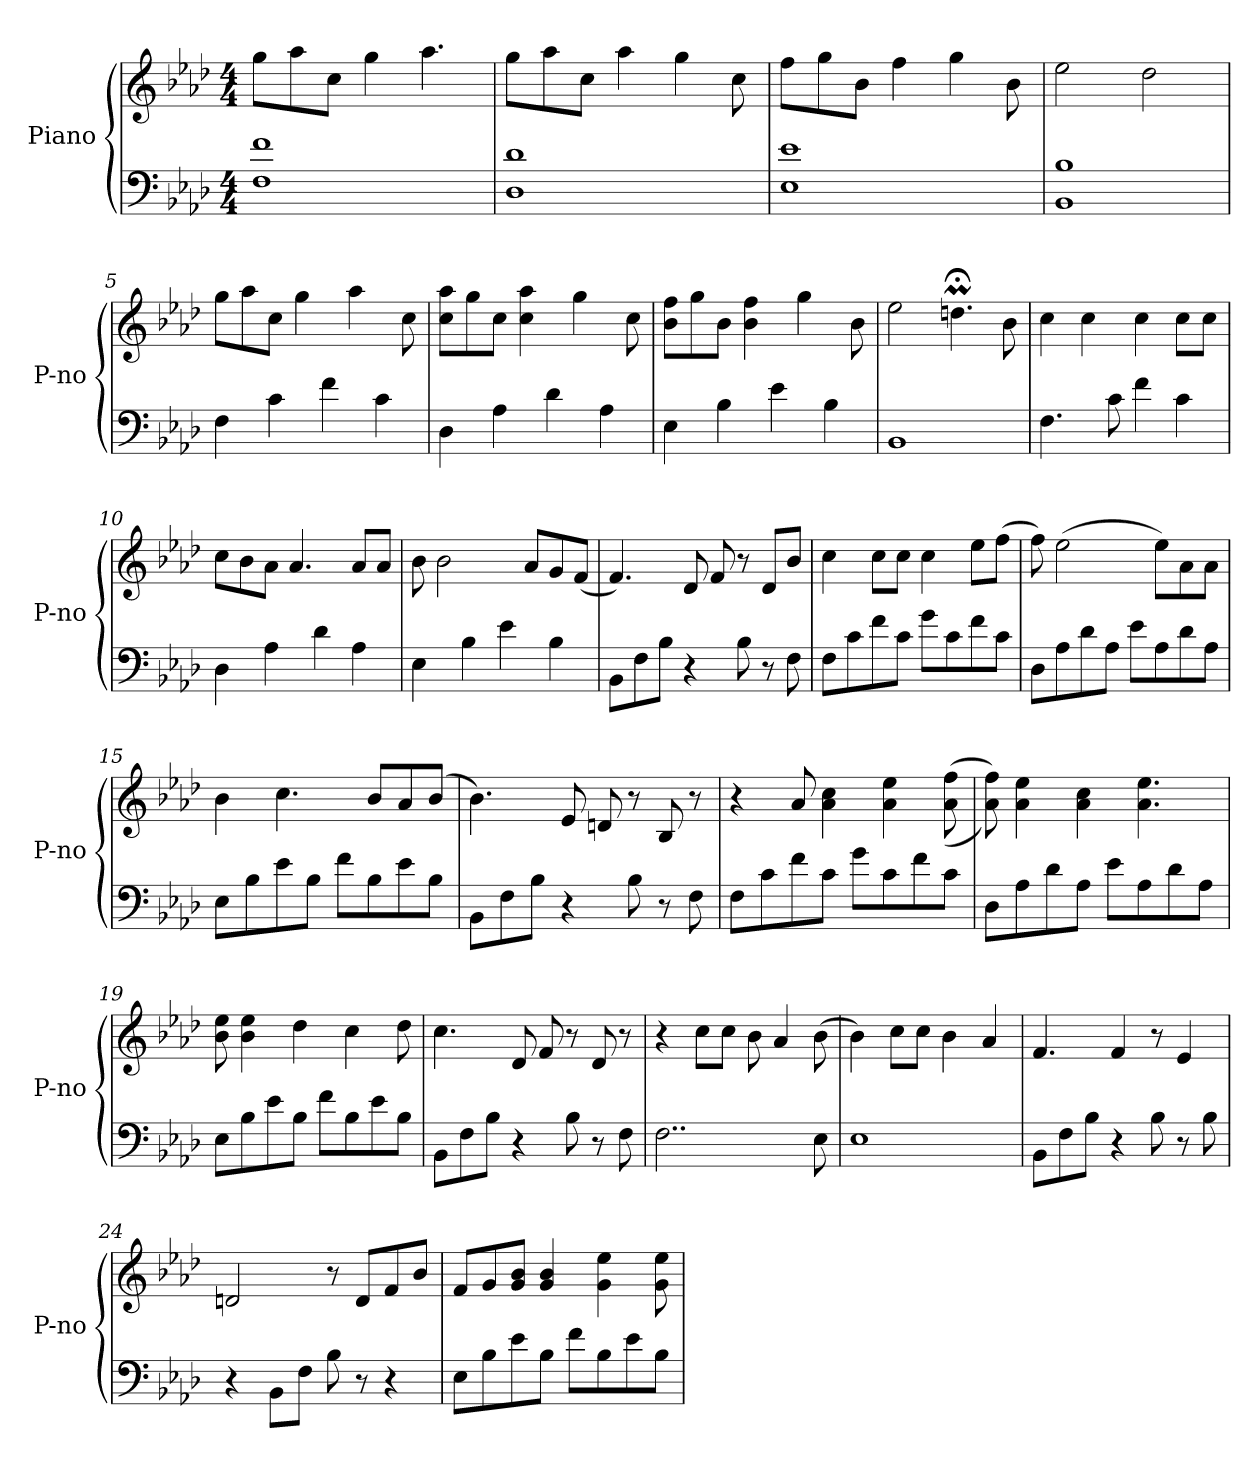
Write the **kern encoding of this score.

**kern	**kern
*part1	*part1
*staff2	*staff1
*I"Piano	*
*I'P-no	*
*clefF4	*clefG2
*k[b-e-a-d-]	*k[b-e-a-d-]
*M4/4	*M4/4
=1	=1
1F 1f	8gg\L
.	8aa-\
.	8cc\J
.	4gg\
.	4.aa-\
=2	=2
1D- 1d-	8gg\L
.	8aa-\
.	8cc\J
.	4aa-\
.	4gg\
.	8cc\
=3	=3
1E- 1e-	8ff\L
.	8gg\
.	8b-\J
.	4ff\
.	4gg\
.	8b-\
=4	=4
1BB- 1B-	2ee-\
.	2dd-\
=5	=5
4F\	8gg\L
.	8aa-\
4c\	8cc\J
.	4gg\
4f\	.
.	4aa-\
4c\	.
.	8cc\
=6	=6
4D-\	8cc\ 8aa-\L
.	8gg\
4A-\	8cc\J
.	4cc\ 4aa-\
4d-\	.
.	4gg\
4A-\	.
.	8cc\
!!LO:LB:g=z
=7	=7
4E-\	8b-\ 8ff\L
.	8gg\
4B-\	8b-\J
.	4b-\ 4ff\
4e-\	.
.	4gg\
4B-\	.
.	8b-\
=8	=8
1BB-	2ee-\
.	4.ddn;<m\
.	8b-\
=9	=9
4.F\	4cc\
.	4cc\
8c\	.
4f\	4cc\
4c\	8cc\L
.	8cc\J
=10	=10
4D-\	8cc\L
.	8b-\
4A-\	8a-\J
.	4.a-/
4d-\	.
4A-\	8a-/L
.	8a-/J
=11	=11
4E-\	8b-\
.	2b-\
4B-\	.
4e-\	.
.	8a-/L
4B-\	8g/
.	(8f/J
=12	=12
8BB-\L	4.f/)
8F\	.
8B-\J	.
4r	8d-/
.	8f/
8B-\	8r
8r	8d-/L
8F\	8b-/J
!!LO:LB:g=z
=13	=13
8F\L	4cc\
8c\	.
8f\	8cc\L
8c\J	8cc\J
8g\L	4cc\
8c\	.
8f\	8ee-\L
8c\J	(8ff\J
=14	=14
8D-\L	8ff\)
8A-\	(2ee-\
8d-\	.
8A-\J	.
8e-\L	.
8A-\	8ee-\L)
8d-\	8a-\
8A-\J	8a-\J
=15	=15
8E-\L	4b-\
8B-\	.
8e-\	4.cc\
8B-\J	.
8f\L	.
8B-\	8b-/L
8e-\	8a-/
8B-\J	(8b-/J
=16	=16
8BB-\L	4.b-\)
8F\	.
8B-\J	.
4r	8e-/
.	8dn/
8B-\	8r
8r	8B-/
8F\	8r
!!LO:LB:g=z
=17	=17
8F\L	4r
8c\	.
8f\	8a-/
8c\J	4a-\ 4cc\
8g\L	.
8c\	4a-\ 4ee-\
8f\	.
8c\J	((8a-\ 8ff\
=18	=18
8D-\L	8a-\ 8ff\))
8A-\	4a-\ 4ee-\
8d-\	.
8A-\J	4a-\ 4cc\
8e-\L	.
8A-\	4.a-\ 4.ee-\
8d-\	.
8A-\J	.
=19	=19
8E-\L	8b-\ 8ee-\
8B-\	4b-\ 4ee-\
8e-\	.
8B-\J	4dd-\
8f\L	.
8B-\	4cc\
8e-\	.
8B-\J	8dd-\
=20	=20
8BB-\L	4.cc\
8F\	.
8B-\J	.
4r	8d-/
.	8f/
8B-\	8r
8r	8d-/
8F\	8r
!!LO:LB:g=z
=21	=21
2..F\	4r
.	8cc\L
.	8cc\J
.	8b-\
.	4a-/
8E-\	(8b-\
=22	=22
1E-	4b-\)
.	8cc\L
.	8cc\J
.	4b-\
.	4a-/
=23	=23
8BB-\L	4.f/
8F\	.
8B-\J	.
4r	4f/
8B-\	8r
8r	4e-/
8B-\	.
=24	=24
4r	2dn/
8BB-\L	.
8F\J	.
8B-\	8r
8r	8d/L
4r	8f/
.	8b-/J
=25	=25
8E-\L	8f/L
8B-\	8g/
8e-\	8g/ 8b-/J
8B-\J	4g/ 4b-/
8f\L	.
8B-\	4g\ 4ee-\
8e-\	.
8B-\J	8g\ 8ee-\
=	=
*-	*-
